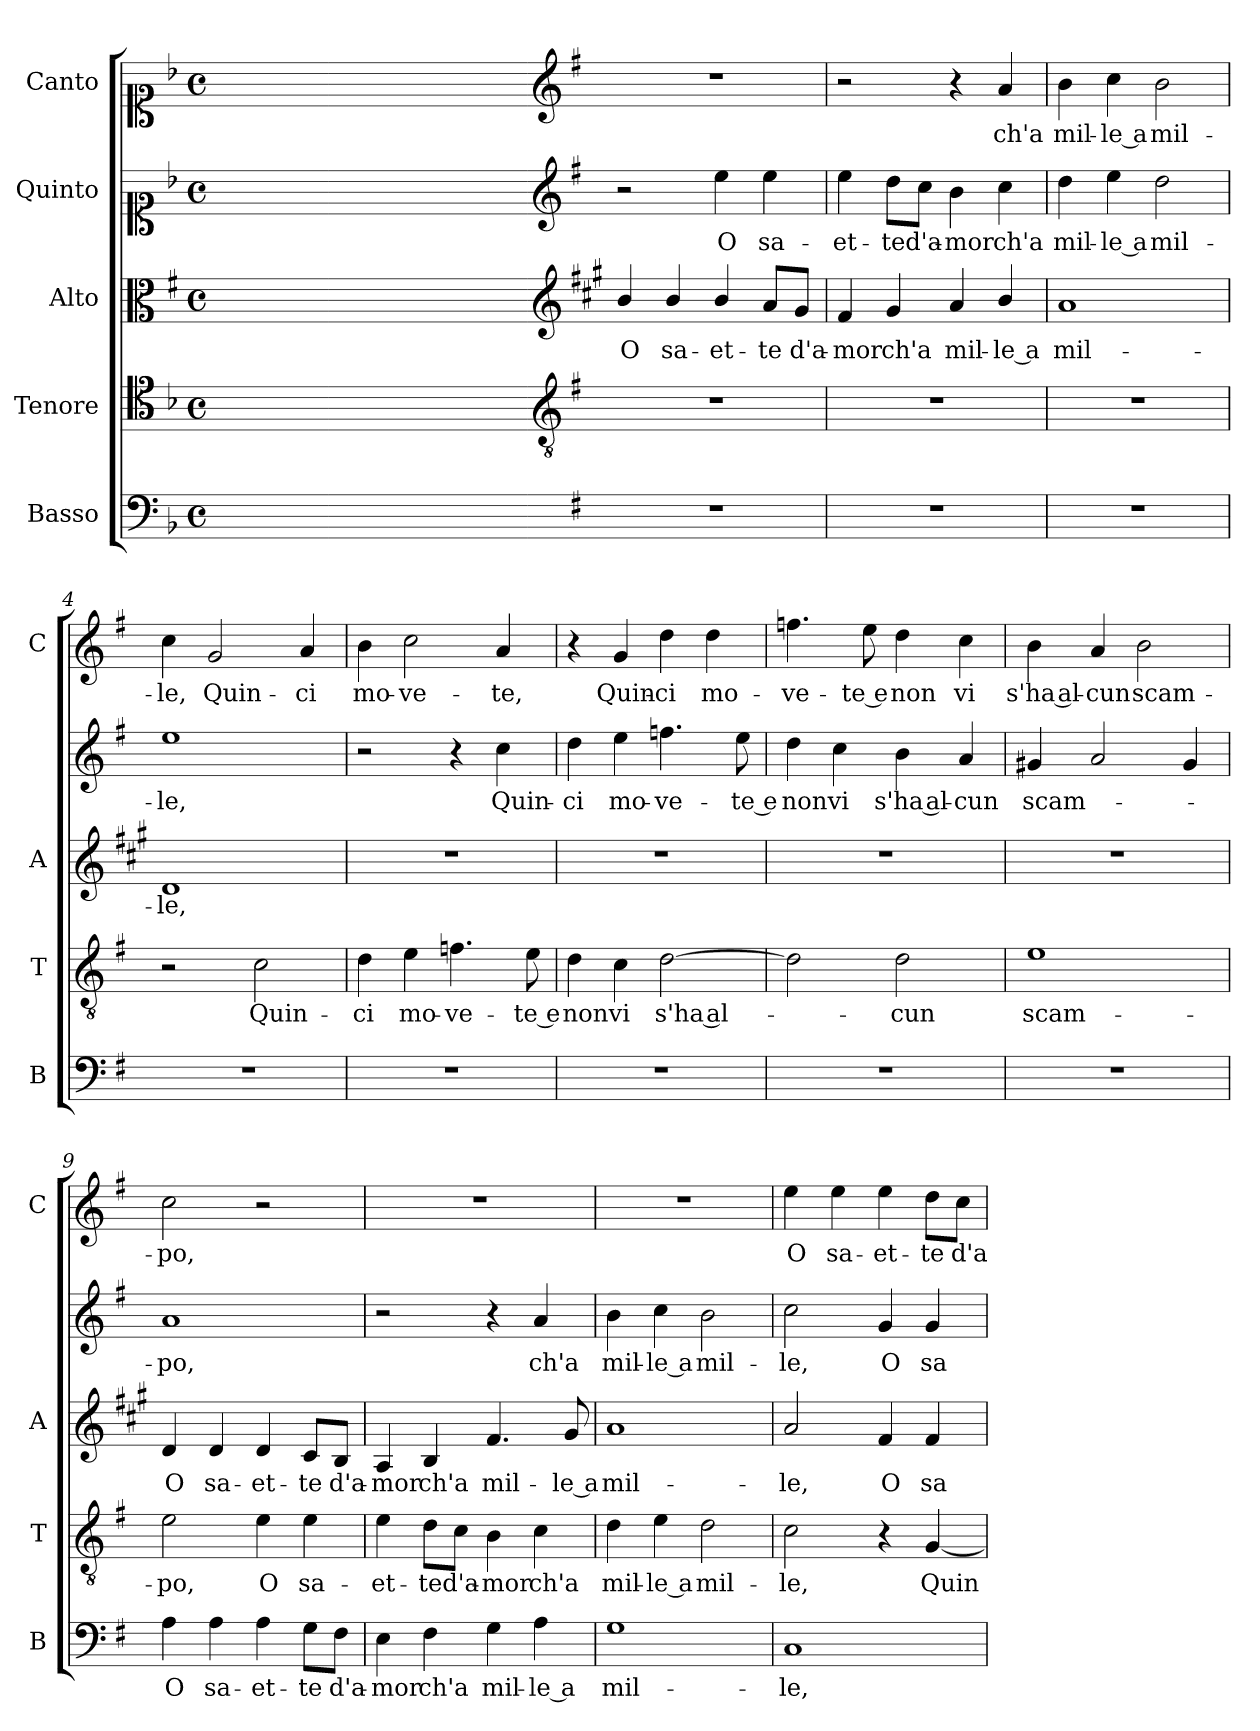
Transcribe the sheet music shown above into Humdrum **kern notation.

**kern	**text	**kern	**text	**kern	**text	**kern	**text	**kern	**text
*part5	*part5	*part4	*part4	*part3	*part3	*part2	*part2	*part1	*part1
*staff5	*staff5	*staff4	*staff4	*staff3	*staff3	*staff2	*staff2	*staff1	*staff1
*I"Basso	*	*I"Tenore	*	*I"Alto	*	*I"Quinto	*	*I"Canto	*
*I'B	*	*I'T	*	*I'A	*	*	*	*I'C	*
*clefF4	*	*clefC4	*	*clefC3	*	*clefC1	*	*clefC1	*
*	*	*	*	*ITrd1c2	*	*	*	*	*
*k[b-]	*	*k[b-]	*	*k[b-]	*	*k[b-]	*	*k[b-]	*
*F:	*	*F:	*	*F:	*	*F:	*	*F:	*
*M4/4	*	*M4/4	*	*M4/4	*	*M4/4	*	*M4/4	*
*met(c)	*	*met(c)	*	*met(c)	*	*met(c)	*	*met(c)	*
=	=	=	=	=	=	=	=	=	=
1ryy	.	1ryy	.	1ryy	.	1ryy	.	1ryy	.
=1X-	=1X-	=1X-	=1X-	=1X-	=1X-	=1X-	=1X-	=1X-	=1X-
4ryy	.	4ryy	.	4ryy	.	4ryy	.	4ryy	.
4ryy	.	4ryy	.	4ryy	.	4ryy	.	4ryy	.
4ryy	.	4ryy	.	4ryy	.	4ryy	.	4ryy	.
4ryy	.	4ryy	.	4ryy	.	4ryy	.	4ryy	.
=1-	=1-	=1-	=1-	=1-	=1-	=1-	=1-	=1-	=1-
*	*	*clefGv2	*	*clefG2	*	*clefG2	*	*clefG2	*
*k[f#]	*	*k[f#]	*	*k[f#]	*	*k[f#]	*	*k[f#]	*
*G:	*	*G:	*	*G:	*	*G:	*	*G:	*
!	!	!	!	!	!LO:LY:b	!	!	!	!
1r	.	1r	.	4a/	O	2r	.	1r	.
!	!	!	!	!	!LO:LY:b	!	!	!	!
.	.	.	.	4a/	sa-	.	.	.	.
!	!	!	!	!	!LO:LY:b	!	!LO:LY:b	!	!
.	.	.	.	4a/	-et-	4ee\	O	.	.
!	!	!	!	!	!LO:LY:b	!	!LO:LY:b	!	!
.	.	.	.	8g/L	-te	4ee\	sa-	.	.
!	!	!	!	!	!LO:LY:b	!	!	!	!
.	.	.	.	8f#/J	d'a-	.	.	.	.
=2	=2	=2	=2	=2	=2	=2	=2	=2	=2
!	!	!	!	!	!LO:LY:b	!	!LO:LY:b	!	!
1r	.	1r	.	4e/	-mor	4ee\	-et-	2r	.
!	!	!	!	!	!LO:LY:b	!	!LO:LY:b	!	!
.	.	.	.	4f#/	ch'a	8dd\L	-te	.	.
!	!	!	!	!	!	!	!LO:LY:b	!	!
.	.	.	.	.	.	8cc\J	d'a-	.	.
!	!	!	!	!	!LO:LY:b	!	!LO:LY:b	!	!
.	.	.	.	4g/	mil-	4b\	-mor	4r	.
!	!	!	!	!	!LO:LY:b	!	!LO:LY:b	!	!LO:LY:b
.	.	.	.	4a/	-le a	4cc\	ch'a	4a/	ch'a
=3	=3	=3	=3	=3	=3	=3	=3	=3	=3
!	!	!	!	!	!LO:LY:b	!	!LO:LY:b	!	!LO:LY:b
1r	.	1r	.	1g	mil-	4dd\	mil-	4b\	mil-
!	!	!	!	!	!	!	!LO:LY:b	!	!LO:LY:b
.	.	.	.	.	.	4ee\	-le a	4cc\	-le a
!	!	!	!	!	!	!	!LO:LY:b	!	!LO:LY:b
.	.	.	.	.	.	2dd\	mil-	2b\	mil-
=4	=4	=4	=4	=4	=4	=4	=4	=4	=4
!	!	!	!	!	!LO:LY:b	!	!LO:LY:b	!	!LO:LY:b
1r	.	2r	.	1c	-le,	1ee	-le,	4cc\	-le,
!	!	!	!	!	!	!	!	!	!LO:LY:b
.	.	.	.	.	.	.	.	2g/	Quin-
!	!	!	!LO:LY:b	!	!	!	!	!	!
.	.	2c\	Quin-	.	.	.	.	.	.
!	!	!	!	!	!	!	!	!	!LO:LY:b
.	.	.	.	.	.	.	.	4a/	-ci
=5	=5	=5	=5	=5	=5	=5	=5	=5	=5
!	!	!	!LO:LY:b	!	!	!	!	!	!LO:LY:b
1r	.	4d\	-ci	1r	.	2r	.	4b\	mo-
!	!	!	!LO:LY:b	!	!	!	!	!	!LO:LY:b
.	.	4e\	mo-	.	.	.	.	2cc\	-ve-
!	!	!	!LO:LY:b	!	!	!	!	!	!
.	.	4.fn\	-ve-	.	.	4r	.	.	.
!	!	!	!	!	!	!	!LO:LY:b	!	!LO:LY:b
.	.	.	.	.	.	4cc\	Quin-	4a/	-te,
!	!	!	!LO:LY:b	!	!	!	!	!	!
.	.	8e\	-te e	.	.	.	.	.	.
!!LO:LB:g=z
=6	=6	=6	=6	=6	=6	=6	=6	=6	=6
!	!	!	!LO:LY:b	!	!	!	!LO:LY:b	!	!
1r	.	4d\	non	1r	.	4dd\	-ci	4r	.
!	!	!	!LO:LY:b	!	!	!	!LO:LY:b	!	!LO:LY:b
.	.	4c\	vi	.	.	4ee\	mo-	4g/	Quin-
!	!	!	!LO:LY:b	!	!	!	!LO:LY:b	!	!LO:LY:b
.	.	[2d\	s'ha al-	.	.	4.ffn\	-ve-	4dd\	-ci
!	!	!	!	!	!	!	!	!	!LO:LY:b
.	.	.	.	.	.	.	.	4dd\	mo-
!	!	!	!	!	!	!	!LO:LY:b	!	!
.	.	.	.	.	.	8ee\	-te e	.	.
=7	=7	=7	=7	=7	=7	=7	=7	=7	=7
!	!	!	!	!	!	!	!LO:LY:b	!	!LO:LY:b
1r	.	2d\]	.	1r	.	4dd\	non	4.ffn\	-ve-
!	!	!	!	!	!	!	!LO:LY:b	!	!
.	.	.	.	.	.	4cc\	vi	.	.
!	!	!	!	!	!	!	!	!	!LO:LY:b
.	.	.	.	.	.	.	.	8ee\	-te e
!	!	!	!LO:LY:b	!	!	!	!LO:LY:b	!	!LO:LY:b
.	.	2d\	-cun	.	.	4b\	s'ha al-	4dd\	non
!	!	!	!	!	!	!	!LO:LY:b	!	!LO:LY:b
.	.	.	.	.	.	4a/	-cun	4cc\	vi
=8	=8	=8	=8	=8	=8	=8	=8	=8	=8
!	!	!	!LO:LY:b	!	!	!	!LO:LY:b	!	!LO:LY:b
1r	.	1e	scam-	1r	.	4g#X/	scam-	4b\	s'ha al-
!	!	!	!	!	!	!	!	!	!LO:LY:b
.	.	.	.	.	.	2a/	.	4a/	-cun
!	!	!	!	!	!	!	!	!	!LO:LY:b
.	.	.	.	.	.	.	.	2b\	scam-
.	.	.	.	.	.	4g#/	.	.	.
=9	=9	=9	=9	=9	=9	=9	=9	=9	=9
!	!LO:LY:b	!	!LO:LY:b	!	!LO:LY:b	!	!LO:LY:b	!	!LO:LY:b
4A\	O	2e\	-po,	4c/	O	1a	-po,	2cc\	-po,
!	!LO:LY:b	!	!	!	!LO:LY:b	!	!	!	!
4A\	sa-	.	.	4c/	sa-	.	.	.	.
!	!LO:LY:b	!	!LO:LY:b	!	!LO:LY:b	!	!	!	!
4A\	-et-	4e\	O	4c/	-et-	.	.	2r	.
!	!LO:LY:b	!	!LO:LY:b	!	!LO:LY:b	!	!	!	!
8G\L	-te	4e\	sa-	8B/L	-te	.	.	.	.
!	!LO:LY:b	!	!	!	!LO:LY:b	!	!	!	!
8F#\J	d'a-	.	.	8A/J	d'a-	.	.	.	.
=10	=10	=10	=10	=10	=10	=10	=10	=10	=10
!	!LO:LY:b	!	!LO:LY:b	!	!LO:LY:b	!	!	!	!
4E\	-mor	4e\	-et-	4G/	-mor	2r	.	1r	.
!	!LO:LY:b	!	!LO:LY:b	!	!LO:LY:b	!	!	!	!
4F#\	ch'a	8d\L	-te	4A/	ch'a	.	.	.	.
!	!	!	!LO:LY:b	!	!	!	!	!	!
.	.	8c\J	d'a-	.	.	.	.	.	.
!	!LO:LY:b	!	!LO:LY:b	!	!LO:LY:b	!	!	!	!
4G\	mil-	4B\	-mor	4.e/	mil-	4r	.	.	.
!	!LO:LY:b	!	!LO:LY:b	!	!	!	!LO:LY:b	!	!
4A\	-le a	4c\	ch'a	.	.	4a/	ch'a	.	.
!	!	!	!	!	!LO:LY:b	!	!	!	!
.	.	.	.	8f#/	-le a	.	.	.	.
=11	=11	=11	=11	=11	=11	=11	=11	=11	=11
!	!LO:LY:b	!	!LO:LY:b	!	!LO:LY:b	!	!LO:LY:b	!	!
1G	mil-	4d\	mil-	1g	mil-	4b\	mil-	1r	.
!	!	!	!LO:LY:b	!	!	!	!LO:LY:b	!	!
.	.	4e\	-le a	.	.	4cc\	-le a	.	.
!	!	!	!LO:LY:b	!	!	!	!LO:LY:b	!	!
.	.	2d\	mil-	.	.	2b\	mil-	.	.
!!LO:LB:g=z
=12	=12	=12	=12	=12	=12	=12	=12	=12	=12
!	!LO:LY:b	!	!LO:LY:b	!	!LO:LY:b	!	!LO:LY:b	!	!LO:LY:b
1C	-le,	2c\	-le,	2g/	-le,	2cc\	-le,	4ee\	O
!	!	!	!	!	!	!	!	!	!LO:LY:b
.	.	.	.	.	.	.	.	4ee\	sa-
!	!	!	!	!	!LO:LY:b	!	!LO:LY:b	!	!LO:LY:b
.	.	4r	.	4e/	O	4g/	O	4ee\	-et-
!	!	!	!LO:LY:b	!	!LO:LY:b	!	!LO:LY:b	!	!LO:LY:b
.	.	[4G/	Quin-	4e/	sa-	4g/	sa-	8dd\L	-te
!	!	!	!	!	!	!	!	!	!LO:LY:b
.	.	.	.	.	.	.	.	8cc\J	d'a-
=	=	=	=	=	=	=	=	=	=
*-	*-	*-	*-	*-	*-	*-	*-	*-	*-
